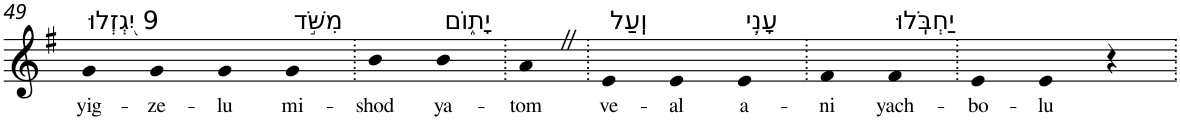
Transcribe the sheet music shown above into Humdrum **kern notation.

**kern	**text
*part1	*part1
*staff1	*staff1
*I"Piano	*
*I'Pno	*
!!LO:PB:g=z
*clefG2	*
*k[f#]	*
*G:	*
=49	=49
!LO:TX:a:t=9 יִ֭גְזְלוּ	!
!	!LO:LY:b
4g	yig-
!	!LO:LY:b
4g	-ze-
!	!LO:LY:b
4g	-lu
!LO:TX:a:t=מִשֹּׁ֣ד	!
!	!LO:LY:b
4g	mi-
=50.	=50.
!	!LO:LY:b
4b	-shod
!LO:TX:a:t=יָת֑וֹם	!
!	!LO:LY:b
4b	ya-
=51.	=51.
!	!LO:LY:b
4aZ	-tom
=52.	=52.
!LO:TX:a:t=וְֽעַל	!
!	!LO:LY:b
4e	ve-
!	!LO:LY:b
4e	-al
!LO:TX:a:t=עָנִ֥י	!
!	!LO:LY:b
4e	a-
=53.	=53.
!	!LO:LY:b
4f#	-ni
!LO:TX:a:t=יַחְבֹּֽלוּ	!
!	!LO:LY:b
4f#	yach-
=54.	=54.
!	!LO:LY:b
4e	-bo-
!	!LO:LY:b
4e	-lu
4r	.
=.	=.
*-	*-
